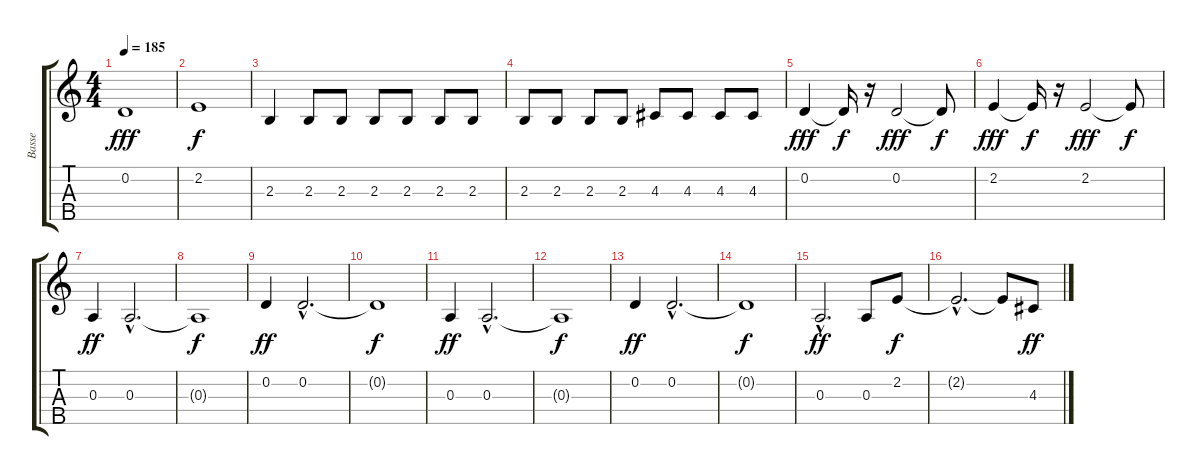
\track ("Basse" "Basse") {instrument electricbassfinger}
\staff {score tabs}
\tuning (G3 D3 A2 E2 B1) {hide}
\ts (4 4)
\tempo 185
\clef g2
\ks c
0.2.1{dy fff} |
2.2.1{dy f} |
2.3.4 2.3.8 2.3.8 2.3.8 2.3.8 2.3.8 2.3.8 |
2.3.8 2.3.8 2.3.8 2.3.8 4.3.8 4.3.8 4.3.8 4.3.8 |
0.2.4{dy fff} 0.2{t}.16{dy f} r.16 0.2.2{dy fff} 0.2{t}.8{dy f} |
2.2.4{dy fff} 2.2{t}.16{dy f} r.16 2.2.2{dy fff} 2.2{t}.8{dy f} |
0.3.4{dy ff} 0.3{hac}.2{d} |
0.3{t}.1{dy f} |
0.2.4{dy ff} 0.2{hac}.2{d} |
0.2{t}.1{dy f} |
0.3.4{dy ff} 0.3{hac}.2{d} |
0.3{t}.1{dy f} |
0.2.4{dy ff} 0.2{hac}.2{d} |
0.2{t}.1{dy f} |
0.3{hac}.2{d dy ff} 0.3.8 2.2.8{dy f} |
2.2{hac t}.2{d} 2.2{t}.8 4.3.8{dy ff}
